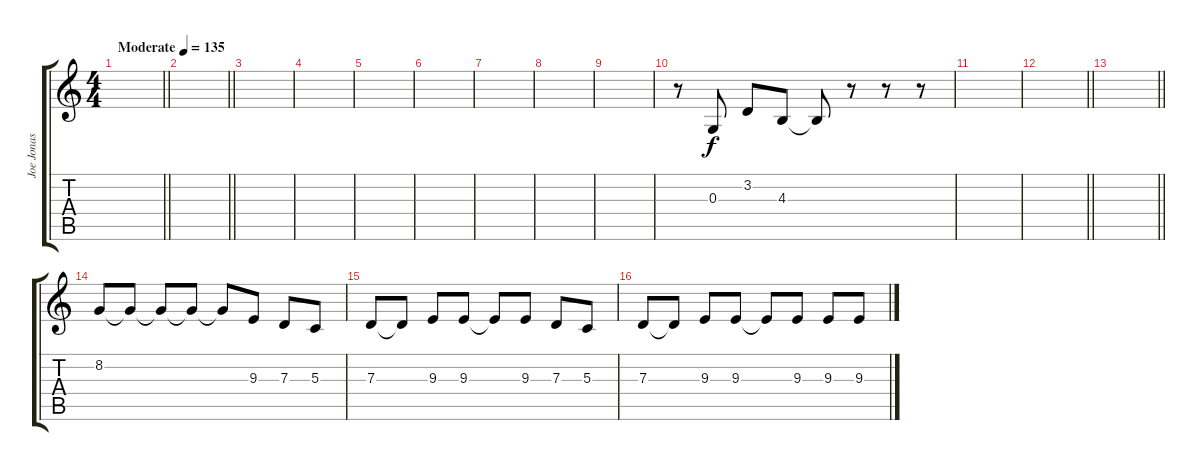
\track ("Joe Jonas" "Joe Jonas") {instrument oboe}
\staff {score tabs}
\tuning (E4 B3 G3 D3 A2 E2) {hide}
\ts (4 4)
\tempo (135 "Moderate")
\clef g2
\barLineRight lightlight
\ks c
|
\barLineRight lightlight
|
|
|
|
|
|
|
|
r.8 0.3.8 3.2.8 4.3.8 4.3{t}.8 r.8 r.8 r.8 |
|
\barLineRight lightlight
|
\barLineRight lightlight
|
8.2.8 8.2{t}.8 8.2{t}.8 8.2{t}.8 8.2{t}.8 9.3.8 7.3.8 5.3.8 |
7.3.8 7.3{t}.8 9.3.8 9.3.8 9.3{t}.8 9.3.8 7.3.8 5.3.8 |
7.3.8 7.3{t}.8 9.3.8 9.3.8 9.3{t}.8 9.3.8 9.3.8 9.3.8
